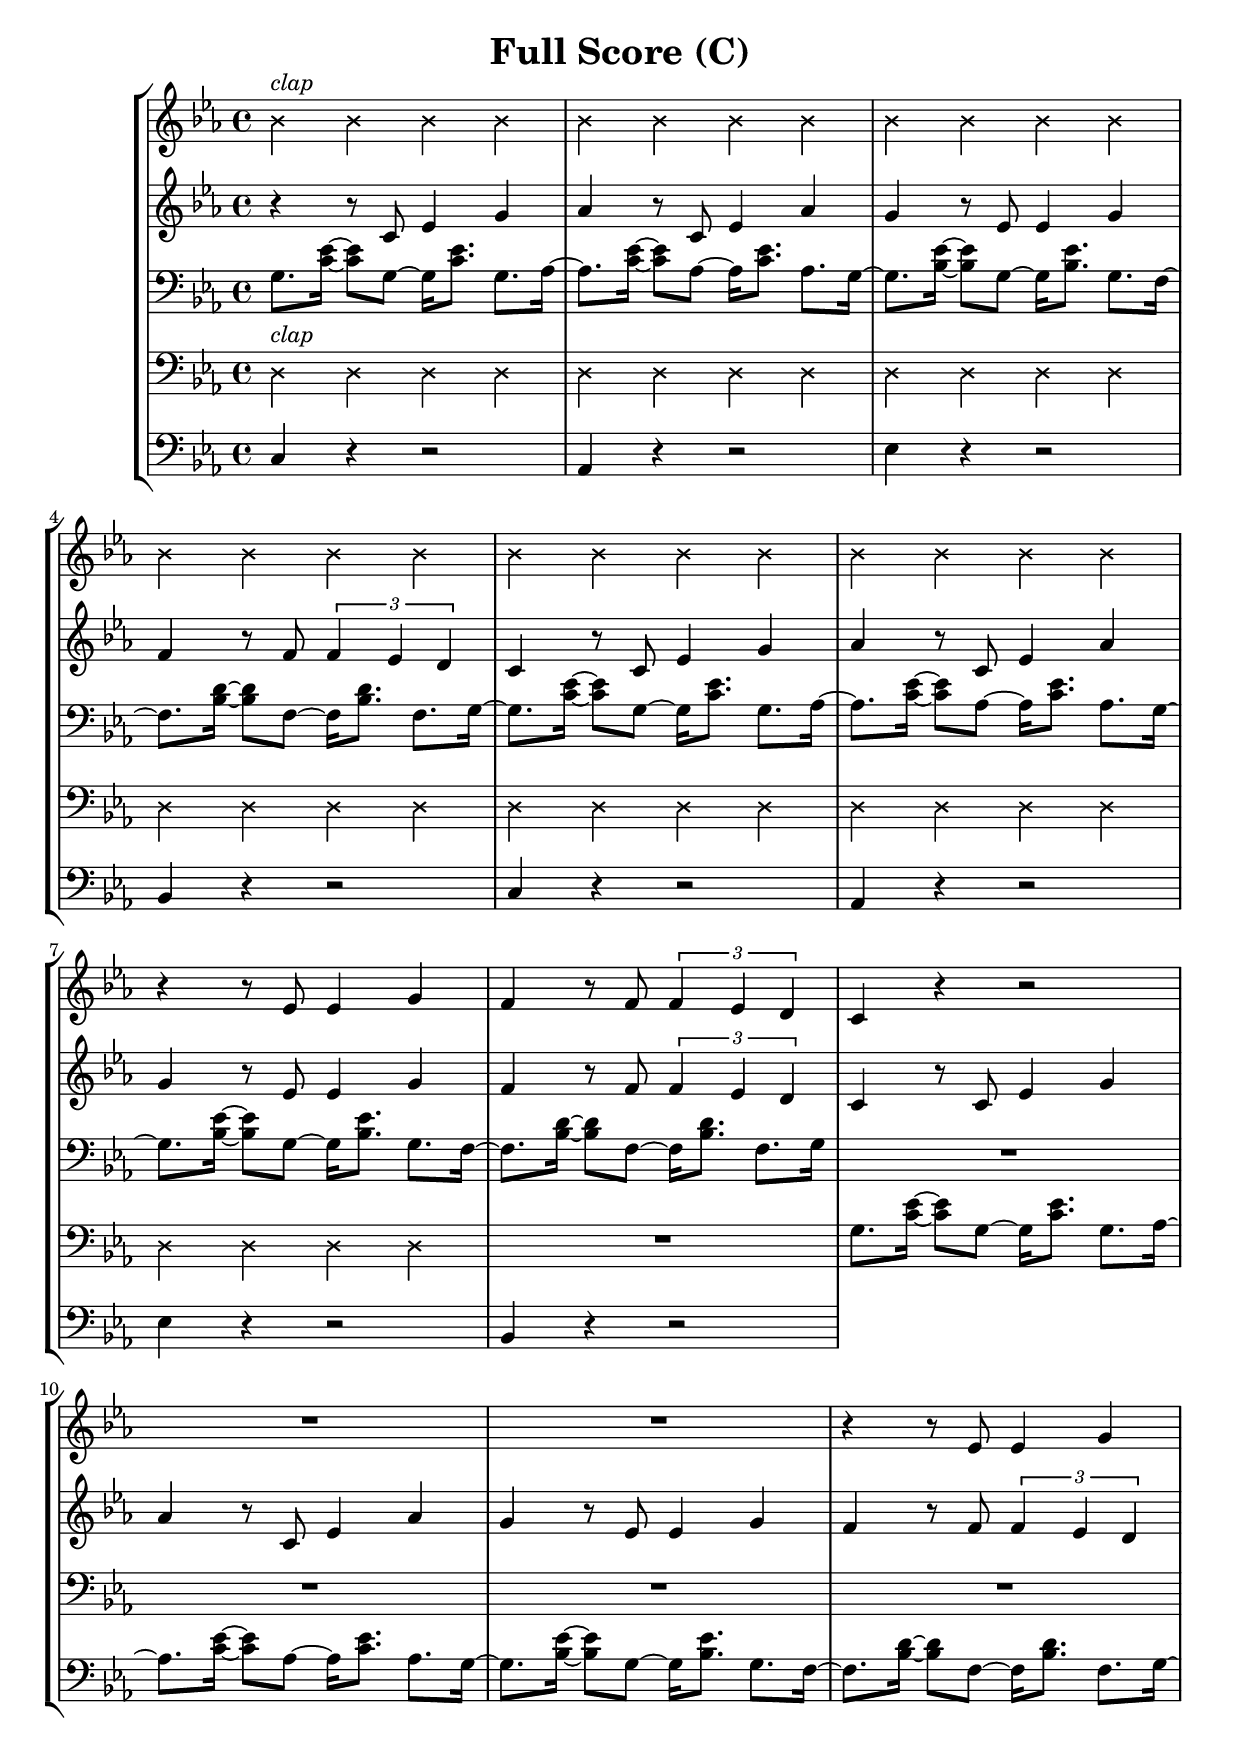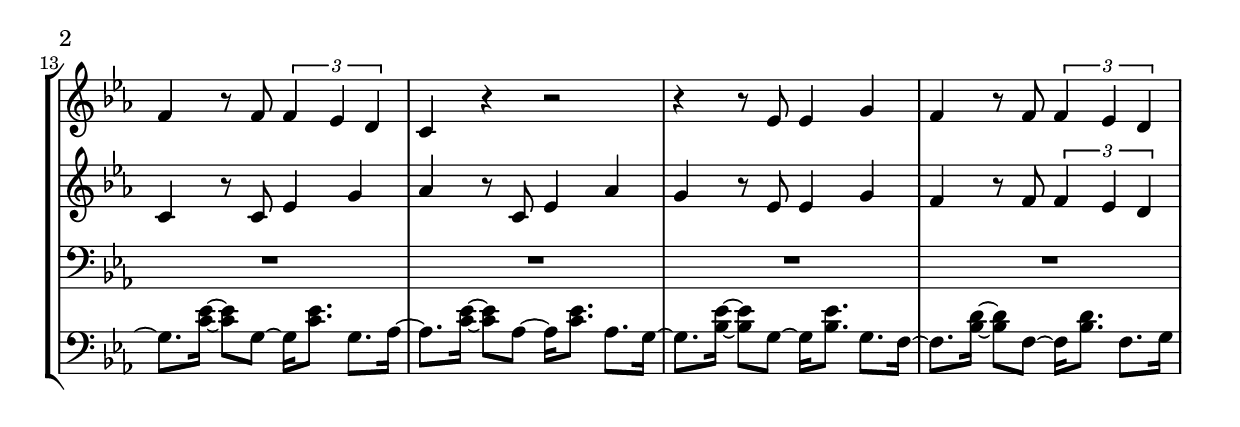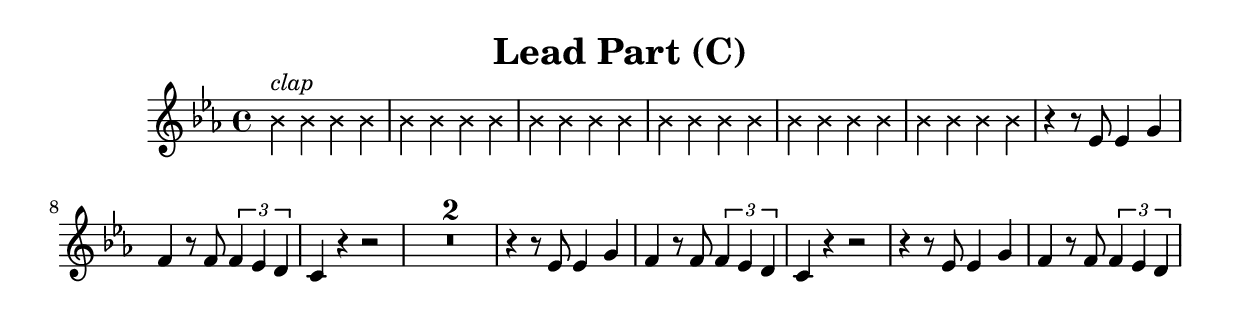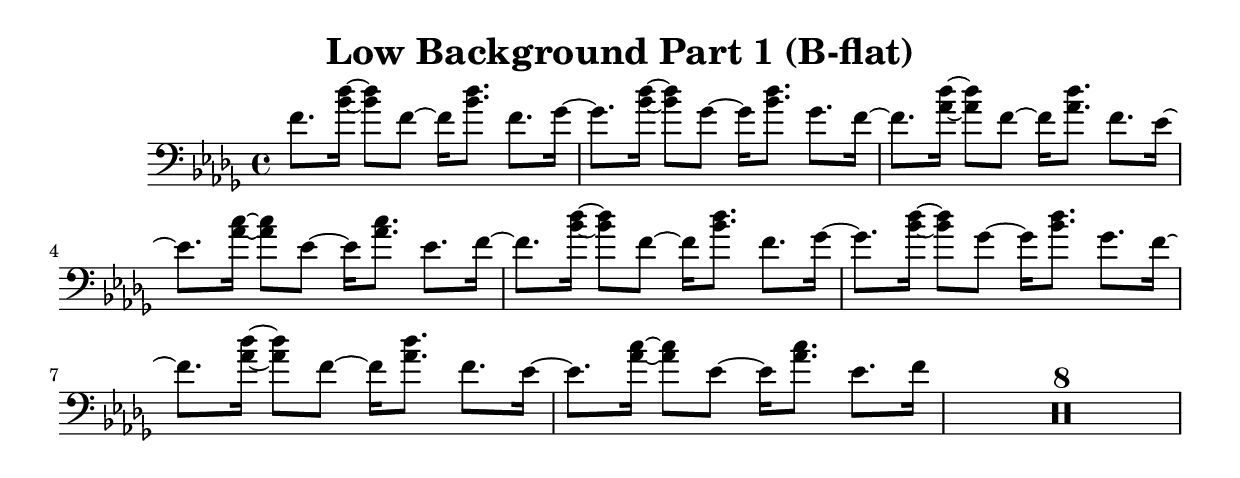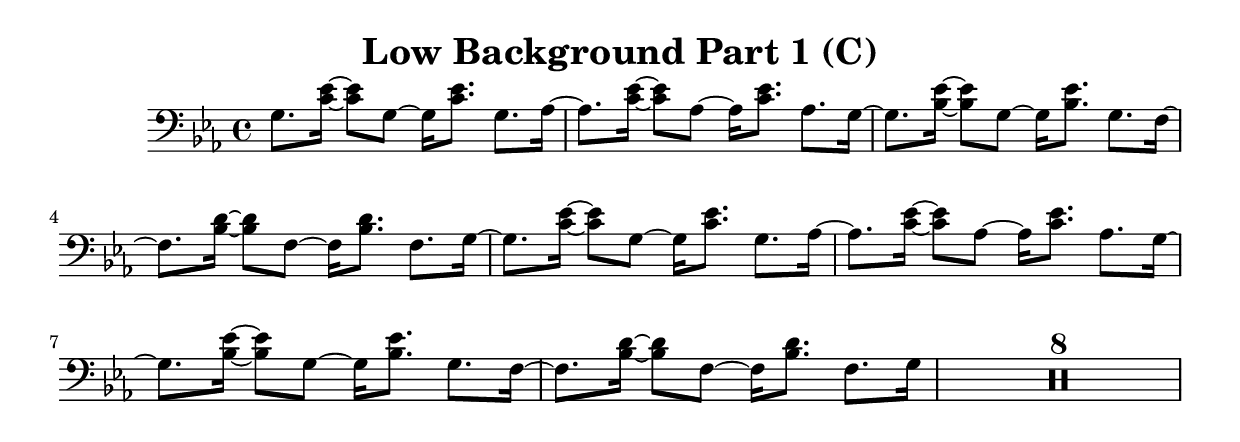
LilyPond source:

\version "2.24.4"


% NOTES about arrangement
%
% Intro:
% 
%   1. voice (part 2) + piano (part 3)
%   2. "
%   3. percussion, voice (part 2), piano (part 4)
%   4. " + trombone
%
% Verse:
%
%   1. piano, percussion, vocal
%   2. "
%   3. " + trombone
%   4. " + trumpet
%
% Chorus:
%
% ??


%%%%%%%%%%%%%%%%%
% modules
%

theClap = \relative c'' {
  \xNotesOn

  \repeat unfold 4 { bes4 } |

  \xNotesOff
}

firstClap = \relative c'' {
  \xNotesOn

  bes4^\markup { \italic "clap" }

  \repeat unfold 3 { bes4 } |

  \xNotesOff
}

vivirMiVida = \relative c' {
  % one beat missing to allow for landing the melody on 1
    r8 ees8 ees4 g4 |
  f4 r8 f8 \tuplet 3/2 { f4 ees d } |
}

% Define common musical phrases for reuse
voyAReir = \relative c' {
  % one beat missing to allow for landing the melody on 1
    r8 c ees4 g |
  aes4 r8 c, ees4 aes |
  g4 \vivirMiVida
}

bassIntro = \relative c {
  c4 r r2 | aes4 r r2 | ees'4 r r2 | bes4 r4 r2 |
}

bassChorus = \relative c {
  c8. g16 g8 c8~ c8.
}

montuno = \relative c' {
  g8. <c ees>16~<c ees>8 g8~g16 <c ees>8. g8. aes16~ |
  aes8. <c ees>16~<c ees>8 aes8~aes16 <c ees>8. aes8. g16~ |
  g8. <bes ees>16~<bes ees>8 g8~g16 <bes ees>8. g8. f16~ |
  f8. <bes d>16~<bes d>8 f8~f16 <bes d>8. f8. g16~ |
}

%%%%%%%%%%%%%%%%
% parts
%

% Define each part
partOne = \relative c' {
  \key c \minor

  \firstClap
  \repeat unfold 5 { \theClap }
  r4 \vivirMiVida

  c4 r4 r2

  R1*2
  r4 \vivirMiVida

  c4 r4 r2

  r4 \vivirMiVida
}

partTwo = \relative c' {
  \key c \minor

  r4 \voyAReir
  c4 \voyAReir
  c4 \voyAReir
  c4 \voyAReir
}

partThree = \relative c' {
  \key c \minor
  \clef bass
  \montuno
  \montuno
  R1*8 % TODO: Trombone thing
}

partFour = \relative c {
  \key c \minor
  \clef bass

  % Move the center-line clap for treble clef to center-line for bass clef
  \transpose bes d, {
    \firstClap
    \repeat unfold 6 { \theClap }
    R1
  }

  \montuno
  \montuno

}

bassPart = \relative c {
  \key c \minor
  \clef bass
  \bassIntro
  \bassIntro
}


% Individual parts for printing
leadPartC = \new Staff \partOne
leadPartBb = \new Staff \transpose c bes \partOne
leadPartEb = \new Staff \transpose c ees \partOne

middlePartC = \new Staff \partTwo
middlePartBb = \new Staff \transpose c bes \partTwo
middlePartEb = \new Staff \transpose c ees \partTwo

lowPartC = \new Staff \partThree
lowPartBb = \new Staff \transpose c bes \partThree
lowPartEb = \new Staff \transpose c ees \partThree

otherLowPartC = \new Staff \partFour
otherLowPartBb = \new Staff \transpose c bes \partFour
otherlowPartEb = \new Staff \transpose c ees \partFour

bassC = \new Staff \bassPart
bassBb = \new Staff \transpose c bes \bassPart
bassEb = \new Staff \transpose c ees \bassPart

% Full Score in C
\book {
  \bookOutputName "full_score_C"
  \header { title = "Full Score (C)" }
  \score {
    <<
      \new StaffGroup <<
        \leadPartC
        \middlePartC
        \lowPartC
        \otherLowPartC
        \bassC
      >>
    >>
    \layout {}
  }
}

% Individual part books with filenames
\book { \bookOutputName "lead_C" \header { title = "Lead Part (C)" } \score { \compressMMRests { \leadPartC } \layout {} } }

%\book { \bookOutputName "lead_Bb" \header { title = "Lead Part (B-flat)" } \score { \compressMMRests { \leadPartBb } \layout {} } }
%\book { \bookOutputName "lead_Eb" \header { title = "Lead Part (E-flat)" } \score { \leadPartEb \layout {} } }
%
%\book { \bookOutputName "middle_C" \header { title = "Middle Part (C)" } \score { \middlePartC \layout {} } }
%\book { \bookOutputName "middle_Bb" \header { title = "Middle Part (B-flat)" } \score { \middlePartBb \layout {} } }
%\book { \bookOutputName "middle_Eb" \header { title = "Middle Part (E-flat)" } \score { \middlePartEb \layout {} } }

\book {
  \bookOutputName "low1_C"
  \header { title = "Low Background Part 1 (C)" }
  \score { \compressMMRests { \lowPartC } \layout {} }
}


\book {
  \bookOutputName "low1_Bb"
  \header { title = "Low Background Part 1 (B-flat)" }
  \score { \compressMMRests { \lowPartBb } \layout {} }
}

%\book { \bookOutputName "low1_Eb" \header { title = "Low Background Part 1 (E-flat)" } \score { \lowPartEb \layout {} } }
%
%\book { \bookOutputName "low2_C" \header { title = "Low Background Part 2 (C)" } \score { \lowPart2C \layout {} } }
%
%\book { \bookOutputName "low2_Bb" \header { title = "Low Background Part 2 (B-flat)" } \score { \lowPart2Bb \layout {} } }
%
%\book {
%  \bookOutputName "low2_Eb"
%  \header {
%    title = "Low Background Part 2 (E-flat)"
%  }
%  \score { \lowPart2Eb \layout {} }
%}
%
%\book { \bookOutputName "bass_C" \header { title = "Bass Part (C)" } \score { \bassC \layout {} } }
%\book { \bookOutputName "bass_Bb" \header { title = "Bass Part (B-flat)" } \score { \bassBb \layout {} } }
%\book { \bookOutputName "bass_Eb" \header { title = "Bass Part (E-flat)" } \score { \bassEb \layout {} } }
